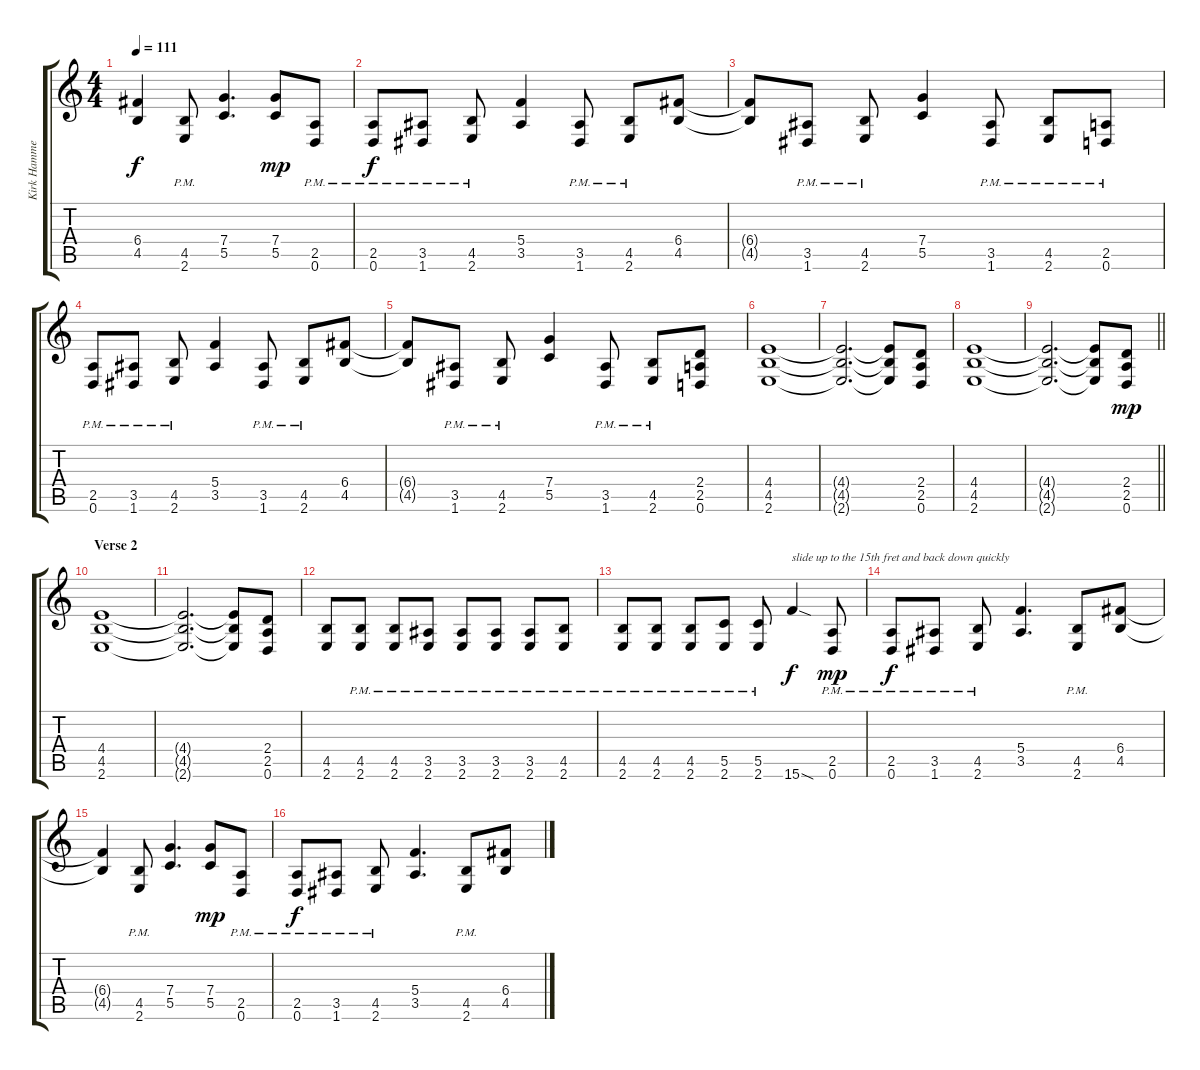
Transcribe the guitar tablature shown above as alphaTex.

\track ("Kirk Hammett (Lead)" "Kirk Hamme") {instrument distortionguitar}
\staff {score tabs}
\tuning (D4 A3 F3 C3 G2 D2) {hide}
\ts (4 4)
\tempo 111
\clef g2
\ks c
(6.4{t} 4.5{t}).4{dy f} (4.5{pm} 2.6{pm}).8 (7.4 5.5).4{d} (7.4 5.5).8{dy mp} (2.5{pm} 0.6{pm}).8 |
(2.5{pm} 0.6{pm}).8{dy f} (3.5{pm} 1.6{pm}).8 (4.5{pm} 2.6{pm}).8 (5.4 3.5).4 (3.5{pm} 1.6{pm}).8 (4.5{pm} 2.6{pm}).8 (6.4 4.5).8 |
(6.4{t} 4.5{t}).8 (3.5{pm} 1.6{pm}).8 (4.5{pm} 2.6{pm}).8 (7.4 5.5).4 (3.5{pm} 1.6{pm}).8 (4.5{pm} 2.6{pm}).8 (2.5{pm} 0.6{pm}).8 |
(2.5{pm} 0.6{pm}).8 (3.5{pm} 1.6{pm}).8 (4.5{pm} 2.6{pm}).8 (5.4 3.5).4 (3.5{pm} 1.6{pm}).8 (4.5{pm} 2.6{pm}).8 (6.4 4.5).8 |
(6.4{t} 4.5{t}).8 (3.5{pm} 1.6{pm}).8 (4.5{pm} 2.6{pm}).8 (7.4 5.5).4 (3.5{pm} 1.6{pm}).8 (4.5{pm} 2.6{pm}).8 (2.4 2.5 0.6).8 |
(4.4 4.5 2.6).1 |
(4.4{t} 4.5{t} 2.6{t}).2{d} (4.4{t} 4.5{t} 2.6{t}).8 (2.4 2.5 0.6).8 |
(4.4 4.5 2.6).1 |
\barLineRight lightlight
(4.4{t} 4.5{t} 2.6{t}).2{d} (4.4{t} 4.5{t} 2.6{t}).8 (2.4 2.5 0.6).8{dy mp} |
\section ("" "Verse 2")
(4.4 4.5 2.6).1 |
(4.4{t} 4.5{t} 2.6{t}).2{d} (4.4{t} 4.5{t} 2.6{t}).8 (2.4 2.5 0.6).8 |
(4.5 2.6).8 (4.5{pm} 2.6{pm}).8 (4.5{pm} 2.6{pm}).8 (3.5{pm} 2.6{pm}).8 (3.5{pm} 2.6{pm}).8 (3.5{pm} 2.6{pm}).8 (3.5{pm} 2.6{pm}).8 (4.5{pm} 2.6{pm}).8 |
(4.5{pm} 2.6{pm}).8 (4.5{pm} 2.6{pm}).8 (4.5{pm} 2.6{pm}).8 (5.5{pm} 2.6{pm}).8 (5.5{pm} 2.6{pm}).8 15.6{sod}.4{txt "slide up to the 15th fret and back down quickly" dy f} (2.5{pm} 0.6{pm}).8{dy mp} |
(2.5{pm} 0.6{pm}).8{dy f} (3.5{pm} 1.6{pm}).8 (4.5{pm} 2.6{pm}).8 (5.4 3.5).4{d} (4.5{pm} 2.6{pm}).8 (6.4 4.5).8 |
(6.4{t} 4.5{t}).4 (4.5{pm} 2.6{pm}).8 (7.4 5.5).4{d} (7.4 5.5).8{dy mp} (2.5{pm} 0.6{pm}).8 |
(2.5{pm} 0.6{pm}).8{dy f} (3.5{pm} 1.6{pm}).8 (4.5{pm} 2.6{pm}).8 (5.4 3.5).4{d} (4.5{pm} 2.6{pm}).8 (6.4 4.5).8
